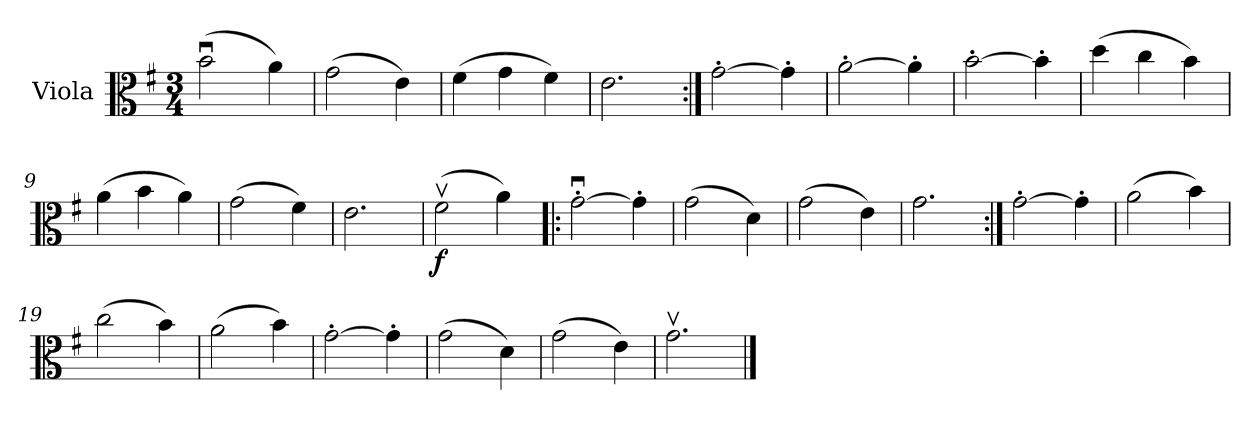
**kern	**dynam
*part1	*part1
*staff1	*staff1
*I"Viola	*
*I'Vla.	*
*clefC3	*
*k[f#]	*
*M3/4	*
=1	=1
(>2bu\	.
4a\)	.
=2	=2
(>2g\	.
4e\)	.
=3	=3
(>4f#\	.
4g\	.
4f#\)	.
=4	=4
2.e\	.
=5:|!	=5:|!
[2g'\	.
4g'\]	.
=6	=6
[2a'\	.
4a'\]	.
=7	=7
[2b'\	.
4b'\]	.
=8	=8
(>4dd\	.
4cc\	.
4b\)	.
=9	=9
(>4a\	.
4b\	.
4a\)	.
=10	=10
(>2g\	.
4f#\)	.
=11	=11
2.e\	.
=12	=12
!	!LO:DY:b
(>2f#v\	f
4a\)	.
=13!|:	=13!|:
[2gu'\	.
4g'\]	.
=14	=14
(>2g\	.
4d\)	.
=15	=15
(>2g\	.
4e\)	.
!!LO:LB:g=z
=16	=16
2.g\	.
=17:|!	=17:|!
[2g'\	.
4g'\]	.
=18	=18
(>2a\	.
4b\)	.
=19	=19
(>2cc\	.
4b\)	.
=20	=20
(>2a\	.
4b\)	.
=21	=21
[2g'\	.
4g'\]	.
=22	=22
(>2g\	.
4d\)	.
=23	=23
(>2g\	.
4e\)	.
=24	=24
2.gv\	.
==	==
*-	*-
